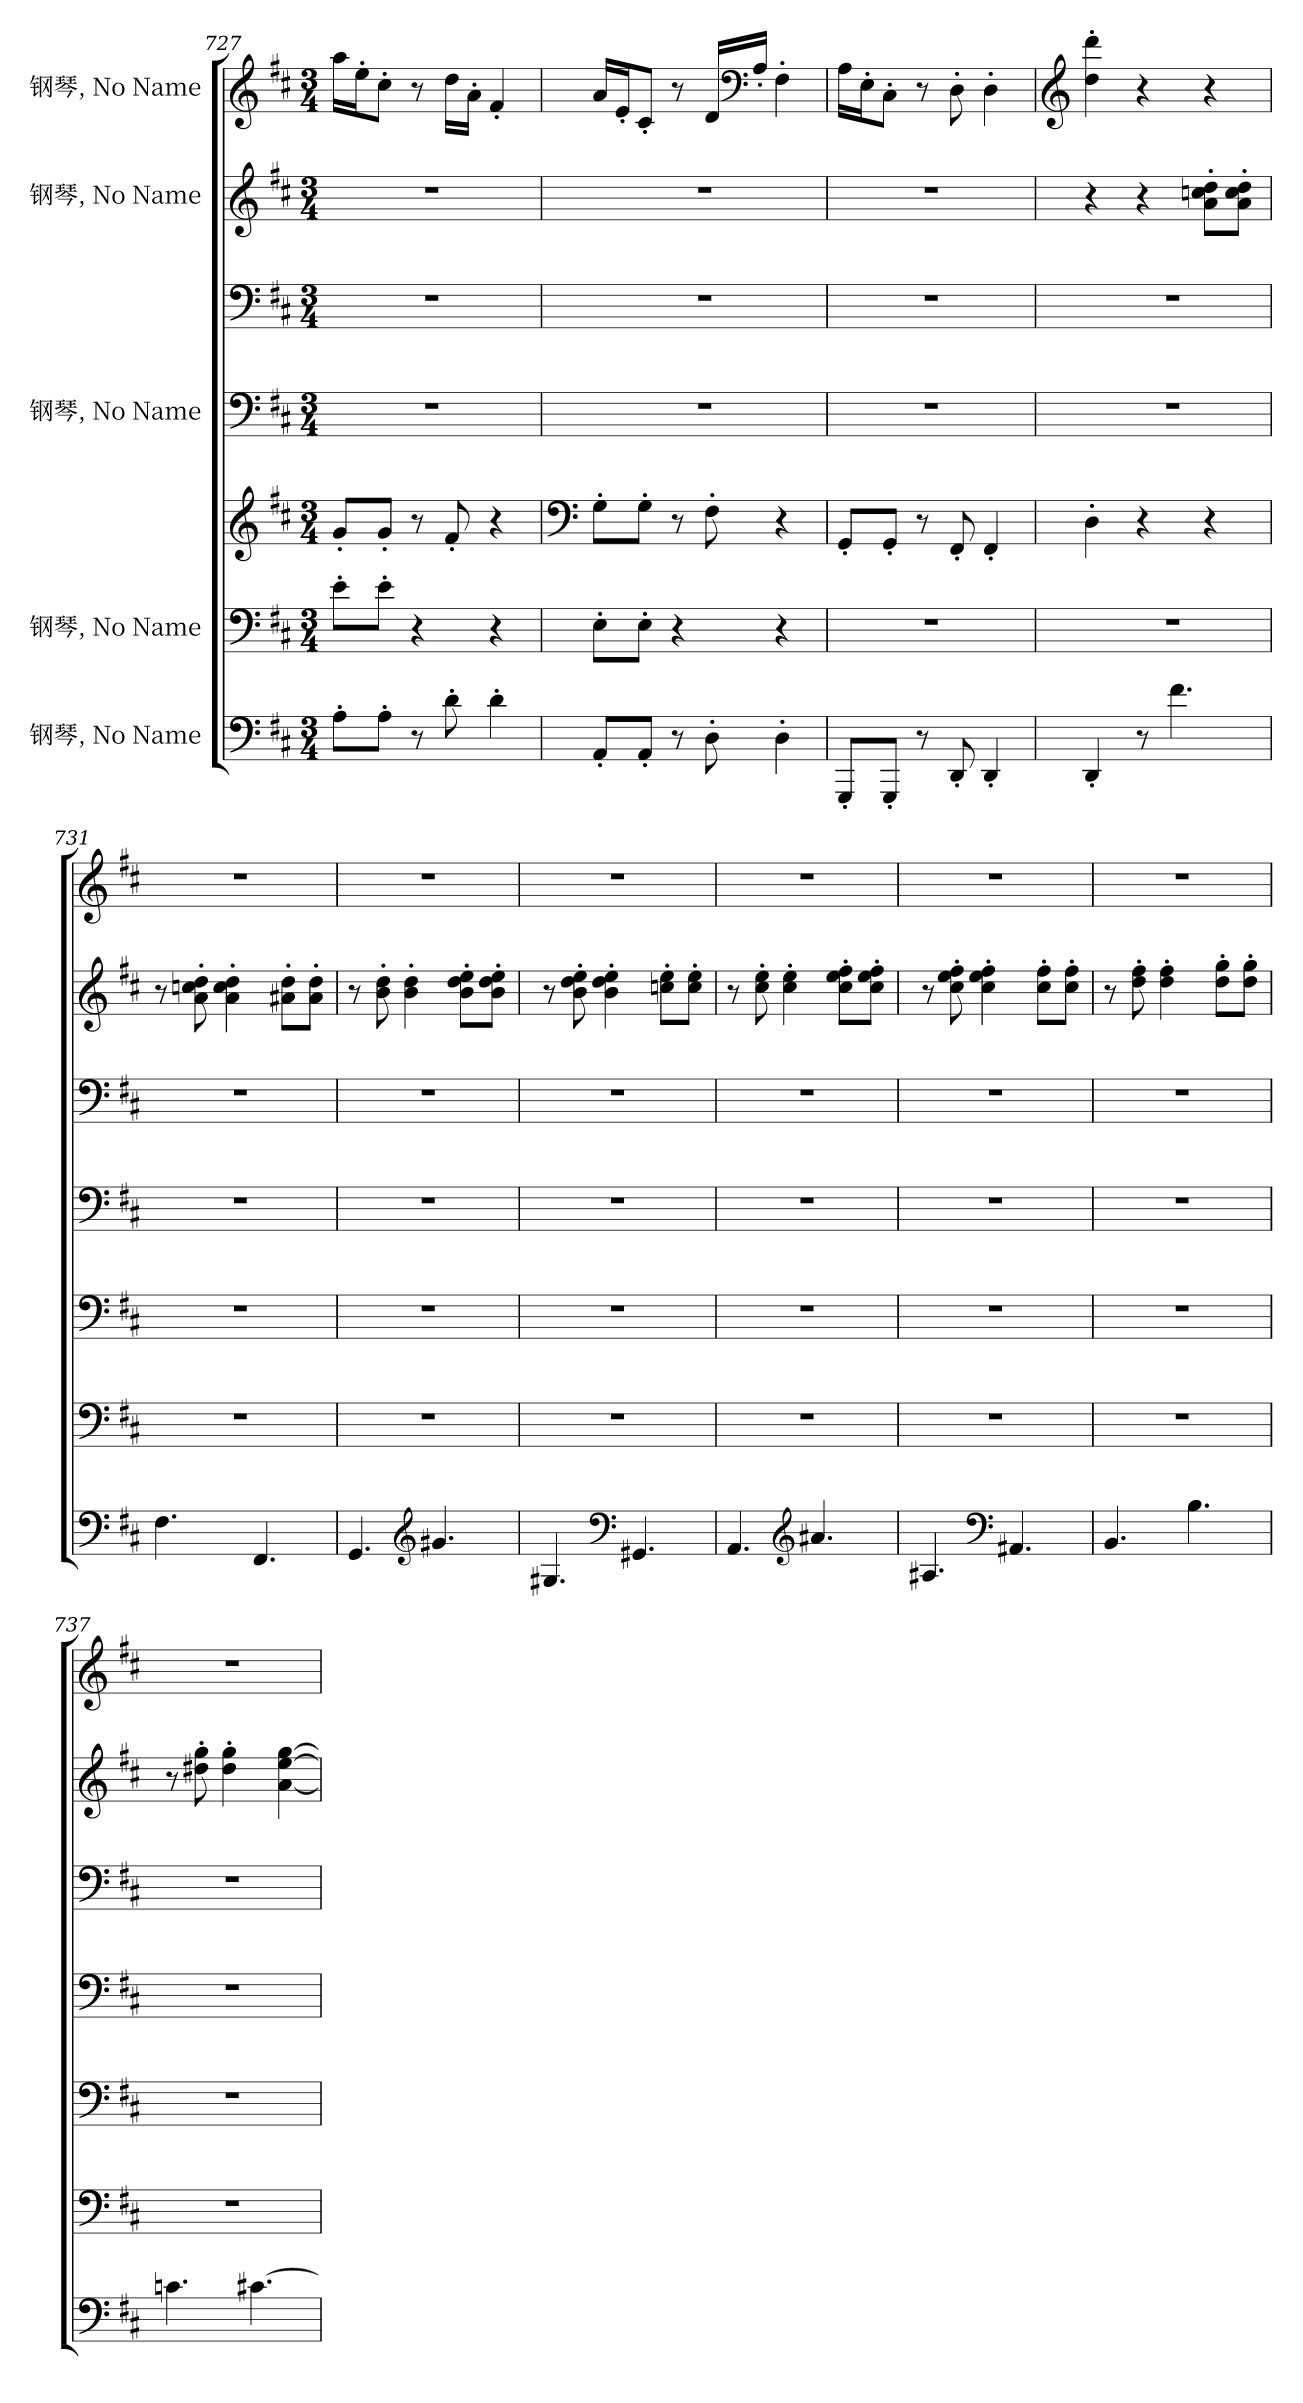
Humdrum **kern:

**kern	**kern	**kern	**kern	**kern	**kern	**kern
*part5	*part4	*part4	*part3	*part3	*part2	*part1
*staff7	*staff6	*staff5	*staff4	*staff3	*staff2	*staff1
*I"钢琴, No Name	*I"钢琴, No Name	*	*I"钢琴, No Name	*	*I"钢琴, No Name	*I"钢琴, No Name
!!LO:PB:g=z
*clefF4	*clefF4	*clefG2	*clefF4	*clefF4	*clefG2	*clefG2
*k[f#c#]	*k[f#c#]	*k[f#c#]	*k[f#c#]	*k[f#c#]	*k[f#c#]	*k[f#c#]
*M3/4	*M3/4	*M3/4	*M3/4	*M3/4	*M3/4	*M3/4
=727	=727	=727	=727	=727	=727	=727
8A'\L	8e'\L	8g'/L	2.r	2.r	2.r	16aa\LL
.	.	.	.	.	.	16ee'\J
8A'\J	8e'\J	8g'/J	.	.	.	8cc#'\J
8r	4r	8r	.	.	.	8r
8d'\	.	8f#'/	.	.	.	16dd\LL
.	.	.	.	.	.	16a'\JJ
4d'\	4r	4r	.	.	.	4f#'/
=728	=728	=728	=728	=728	=728	=728
*	*	*clefF4	*	*	*	*
*	*	*	*	*	*	*MM167
8AA'/L	8E'\L	8G'\L	2.r	2.r	2.r	16a/LL
.	.	.	.	.	.	16e'/J
8AA'/J	8E'\J	8G'\J	.	.	.	8c#'/J
8r	4r	8r	.	.	.	8r
8D'\	.	8F#'\	.	.	.	16d/LL
*	*	*	*	*	*	*clefF4
.	.	.	.	.	.	16A'/JJ
4D'\	4r	4r	.	.	.	4F#'\
=729	=729	=729	=729	=729	=729	=729
8GGG'/L	2.r	8GG'/L	2.r	2.r	2.r	16A\LL
.	.	.	.	.	.	16E'\J
8GGG'/J	.	8GG'/J	.	.	.	8C#'\J
8r	.	8r	.	.	.	8r
8DD'/	.	8FF#'/	.	.	.	8D'\
4DD'/	.	4FF#'/	.	.	.	4D'\
=730	=730	=730	=730	=730	=730	=730
*	*	*	*	*	*	*clefG2
*	*	*	*	*	*	*MM54
4DD'/	2.r	4D'\	2.r	2.r	4r	4dd\' 4ddd\'
8r	.	4r	.	.	4r	4r
4.f#\	.	.	.	.	.	.
.	.	4r	.	.	8a\' 8ccn\' 8dd\'L	4r
.	.	.	.	.	8a\' 8cc\' 8dd\'J	.
=731	=731	=731	=731	=731	=731	=731
4.F#\	2.r	2.r	2.r	2.r	8r	2.r
.	.	.	.	.	8a\' 8ccn\' 8dd\'	.
.	.	.	.	.	4a\' 4cc\' 4dd\'	.
4.FF#/	.	.	.	.	.	.
.	.	.	.	.	8a#X\' 8dd\'L	.
.	.	.	.	.	8a#\' 8dd\'J	.
!!LO:PB:g=z
=732	=732	=732	=732	=732	=732	=732
4.GG/	2.r	2.r	2.r	2.r	8r	2.r
.	.	.	.	.	8b\' 8dd\'	.
.	.	.	.	.	4b\' 4dd\'	.
*clefG2	*	*	*	*	*	*
4.g#X/	.	.	.	.	.	.
.	.	.	.	.	8b\' 8dd\' 8ee\'L	.
.	.	.	.	.	8b\' 8dd\' 8ee\'J	.
=733	=733	=733	=733	=733	=733	=733
4.G#X/	2.r	2.r	2.r	2.r	8r	2.r
.	.	.	.	.	8b\' 8dd\' 8ee\'	.
.	.	.	.	.	4b\' 4dd\' 4ee\'	.
*clefF4	*	*	*	*	*	*
4.GG#X/	.	.	.	.	.	.
.	.	.	.	.	8ccn\' 8ee\'L	.
.	.	.	.	.	8cc\' 8ee\'J	.
=734	=734	=734	=734	=734	=734	=734
4.AA/	2.r	2.r	2.r	2.r	8r	2.r
.	.	.	.	.	8cc#\' 8ee\'	.
.	.	.	.	.	4cc#\' 4ee\'	.
*clefG2	*	*	*	*	*	*
4.a#X/	.	.	.	.	.	.
.	.	.	.	.	8cc#\' 8ee\' 8ff#\'L	.
.	.	.	.	.	8cc#\' 8ee\' 8ff#\'J	.
=735	=735	=735	=735	=735	=735	=735
4.A#X/	2.r	2.r	2.r	2.r	8r	2.r
.	.	.	.	.	8cc#\' 8ee\' 8ff#\'	.
.	.	.	.	.	4cc#\' 4ee\' 4ff#\'	.
*clefF4	*	*	*	*	*	*
4.AA#X/	.	.	.	.	.	.
.	.	.	.	.	8cc#\' 8ff#\'L	.
.	.	.	.	.	8cc#\' 8ff#\'J	.
=736	=736	=736	=736	=736	=736	=736
4.BB/	2.r	2.r	2.r	2.r	8r	2.r
.	.	.	.	.	8dd\' 8ff#\'	.
.	.	.	.	.	4dd\' 4ff#\'	.
4.B\	.	.	.	.	.	.
.	.	.	.	.	8dd\' 8gg\'L	.
.	.	.	.	.	8dd\' 8gg\'J	.
!!LO:PB:g=z
=737	=737	=737	=737	=737	=737	=737
4.cn\	2.r	2.r	2.r	2.r	8r	2.r
.	.	.	.	.	8dd#X\' 8gg\'	.
.	.	.	.	.	4dd#\' 4gg\'	.
[4.c#X\	.	.	.	.	.	.
.	.	.	.	.	[4a\ [4ee\ [4gg\	.
=	=	=	=	=	=	=
*-	*-	*-	*-	*-	*-	*-
